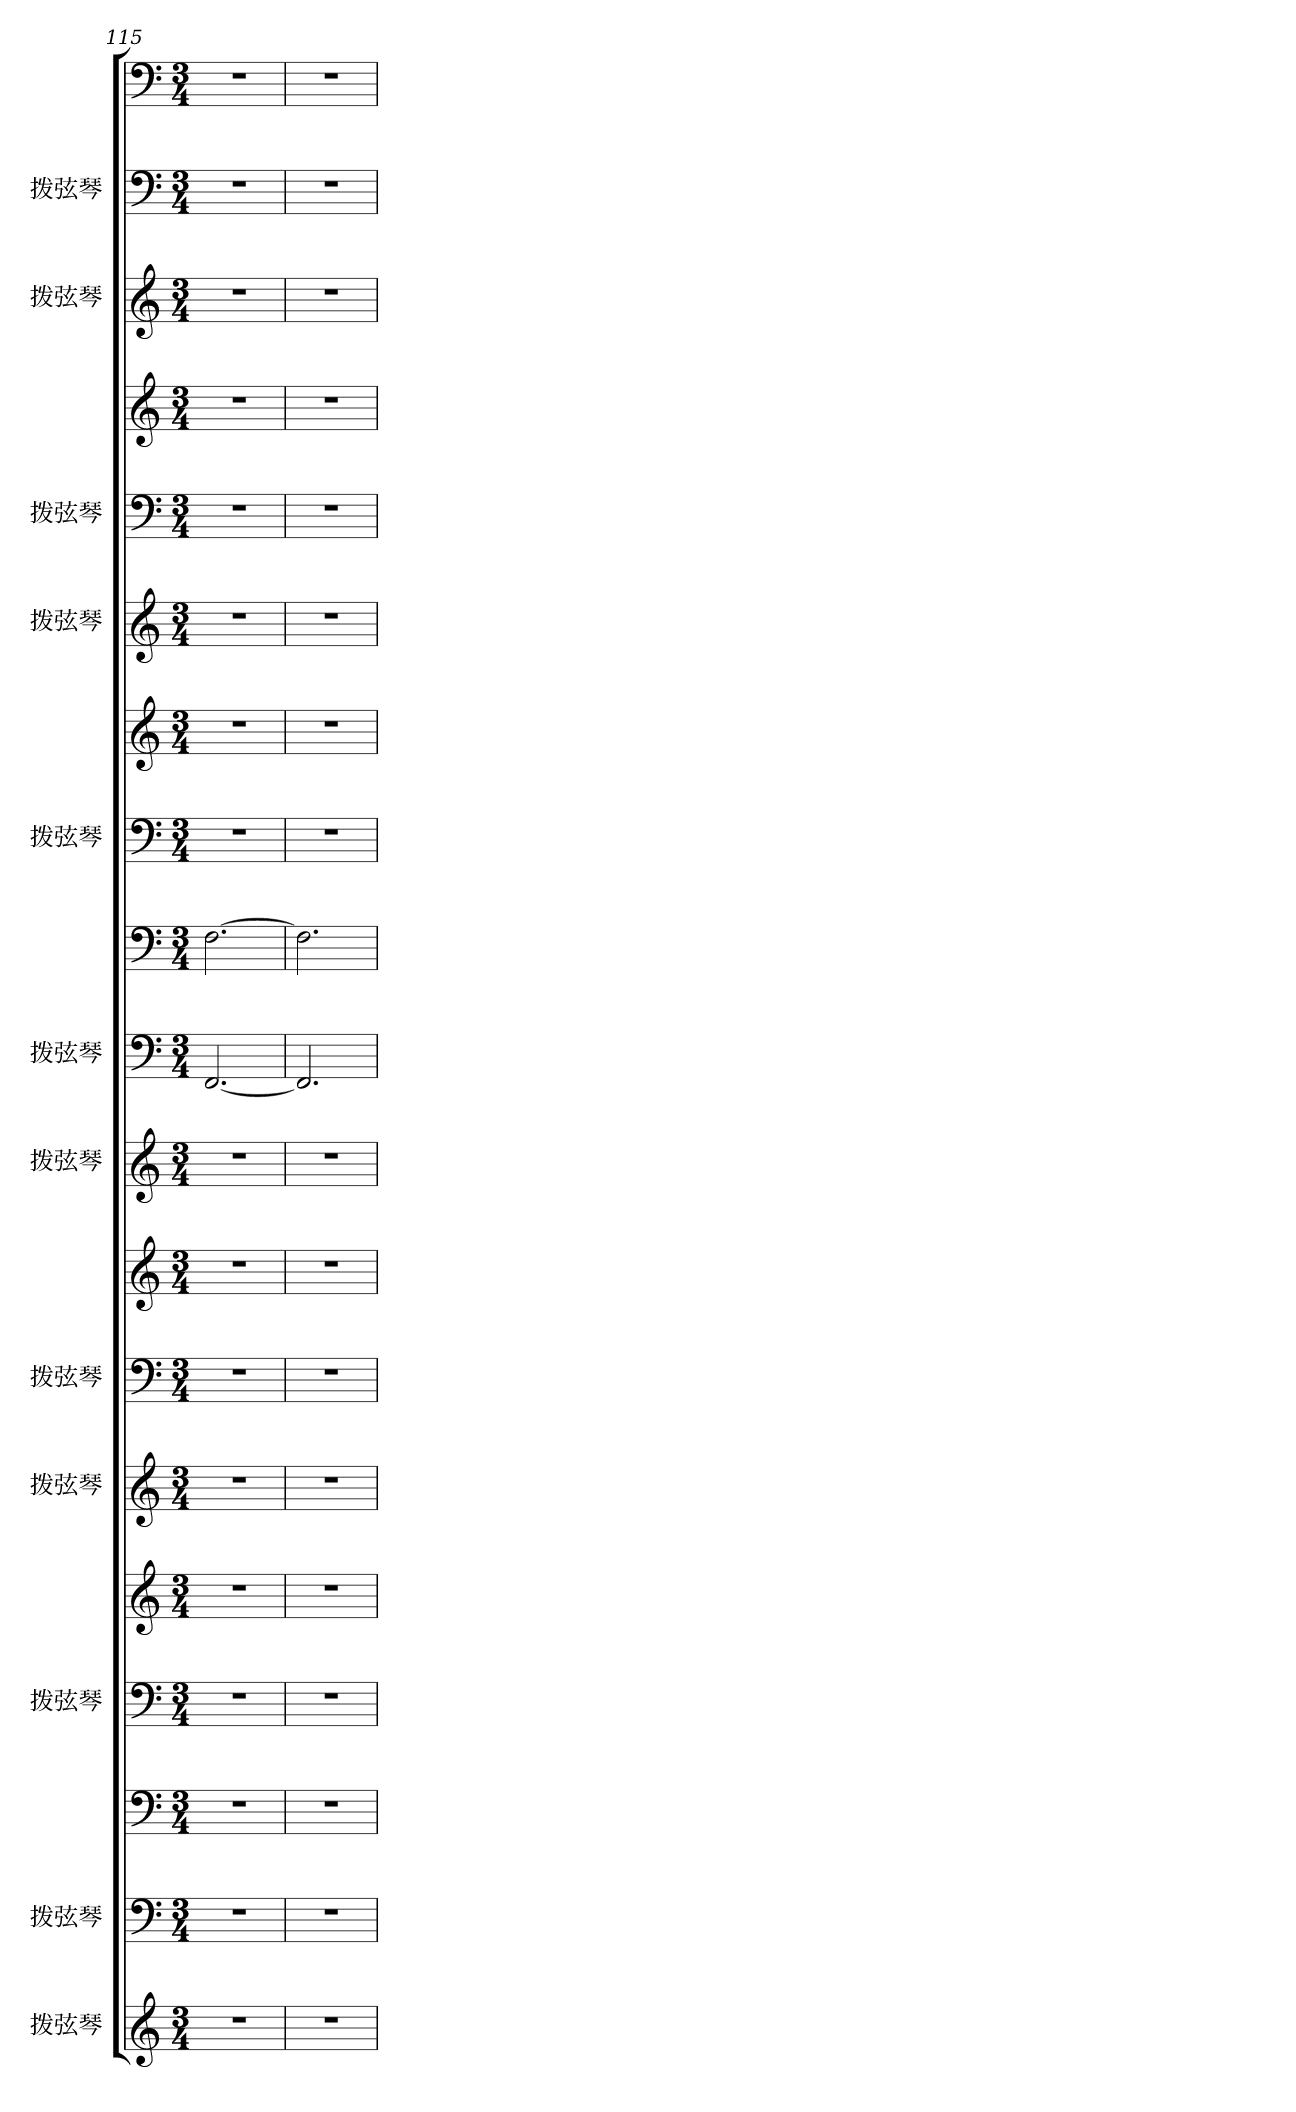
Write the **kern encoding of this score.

**kern	**kern	**kern	**kern	**kern	**kern	**kern	**kern	**kern	**kern	**kern	**kern	**kern	**kern	**kern	**kern	**kern	**kern	**kern
*part12	*part11	*part11	*part10	*part10	*part9	*part8	*part8	*part7	*part6	*part6	*part5	*part5	*part4	*part3	*part3	*part2	*part1	*part1
*staff19	*staff18	*staff17	*staff16	*staff15	*staff14	*staff13	*staff12	*staff11	*staff10	*staff9	*staff8	*staff7	*staff6	*staff5	*staff4	*staff3	*staff2	*staff1
*I"拨弦琴	*I"拨弦琴	*	*I"拨弦琴	*	*I"拨弦琴	*I"拨弦琴	*	*I"拨弦琴	*I"拨弦琴	*	*I"拨弦琴	*	*I"拨弦琴	*I"拨弦琴	*	*I"拨弦琴	*I"拨弦琴	*
*clefG2	*clefF4	*clefF4	*clefF4	*clefG2	*clefG2	*clefF4	*clefG2	*clefG2	*clefF4	*clefF4	*clefF4	*clefG2	*clefG2	*clefF4	*clefG2	*clefG2	*clefF4	*clefF4
*k[]	*k[]	*k[]	*k[]	*k[]	*k[]	*k[]	*k[]	*k[]	*k[]	*k[]	*k[]	*k[]	*k[]	*k[]	*k[]	*k[]	*k[]	*k[]
*M3/4	*M3/4	*M3/4	*M3/4	*M3/4	*M3/4	*M3/4	*M3/4	*M3/4	*M3/4	*M3/4	*M3/4	*M3/4	*M3/4	*M3/4	*M3/4	*M3/4	*M3/4	*M3/4
=115	=115	=115	=115	=115	=115	=115	=115	=115	=115	=115	=115	=115	=115	=115	=115	=115	=115	=115
2.r	2.r	2.r	2.r	2.r	2.r	2.r	2.r	2.r	[2.FF/	[2.F\	2.r	2.r	2.r	2.r	2.r	2.r	2.r	2.r
=116	=116	=116	=116	=116	=116	=116	=116	=116	=116	=116	=116	=116	=116	=116	=116	=116	=116	=116
2.r	2.r	2.r	2.r	2.r	2.r	2.r	2.r	2.r	2.FF/]	2.F\]	2.r	2.r	2.r	2.r	2.r	2.r	2.r	2.r
=	=	=	=	=	=	=	=	=	=	=	=	=	=	=	=	=	=	=
*-	*-	*-	*-	*-	*-	*-	*-	*-	*-	*-	*-	*-	*-	*-	*-	*-	*-	*-
